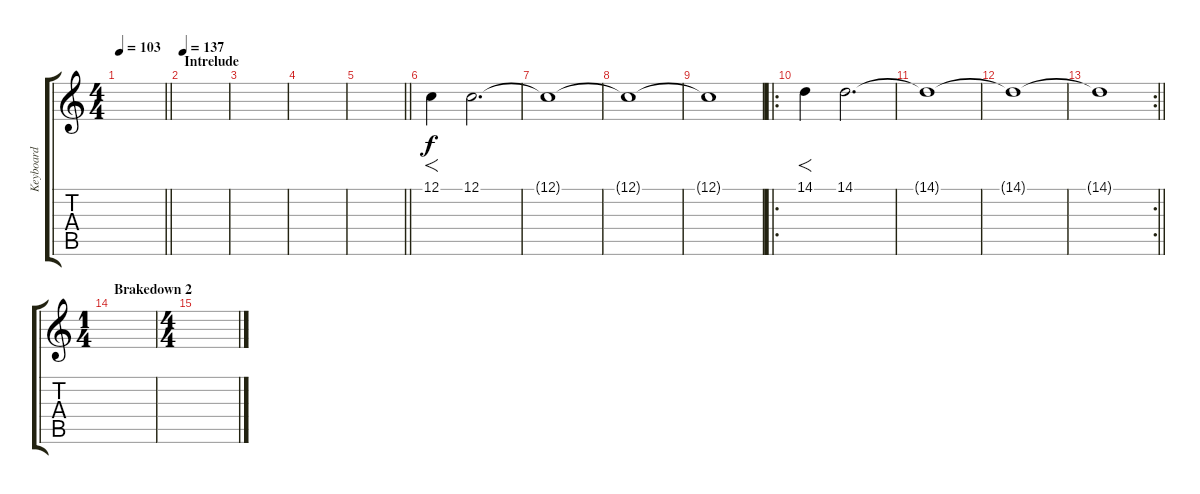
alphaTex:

\track ("Keyboard" "Keyboard") {instrument pad2warm}
\staff {score tabs}
\tuning (C4 G3 Eb3 Bb2 F2 C2) {hide}
\ts (4 4)
\tempo 103
\clef g2
\barLineRight lightlight
\ks c
|
\section ("" "Intrelude")
\tempo 137
|
|
|
\barLineRight lightlight
|
\section ("" "")
12.1.4{f volume 11} 12.1.2{d} |
12.1{t}.1 |
12.1{t}.1 |
12.1{t}.1 |
\ro
14.1.4{f} 14.1.2{d} |
14.1{t}.1 |
14.1{t}.1 |
\rc 2
\barLineRight lightlight
14.1{t}.1 |
\ts (1 4)
\section ("" "Brakedown 2")
|
\ts (4 4)
